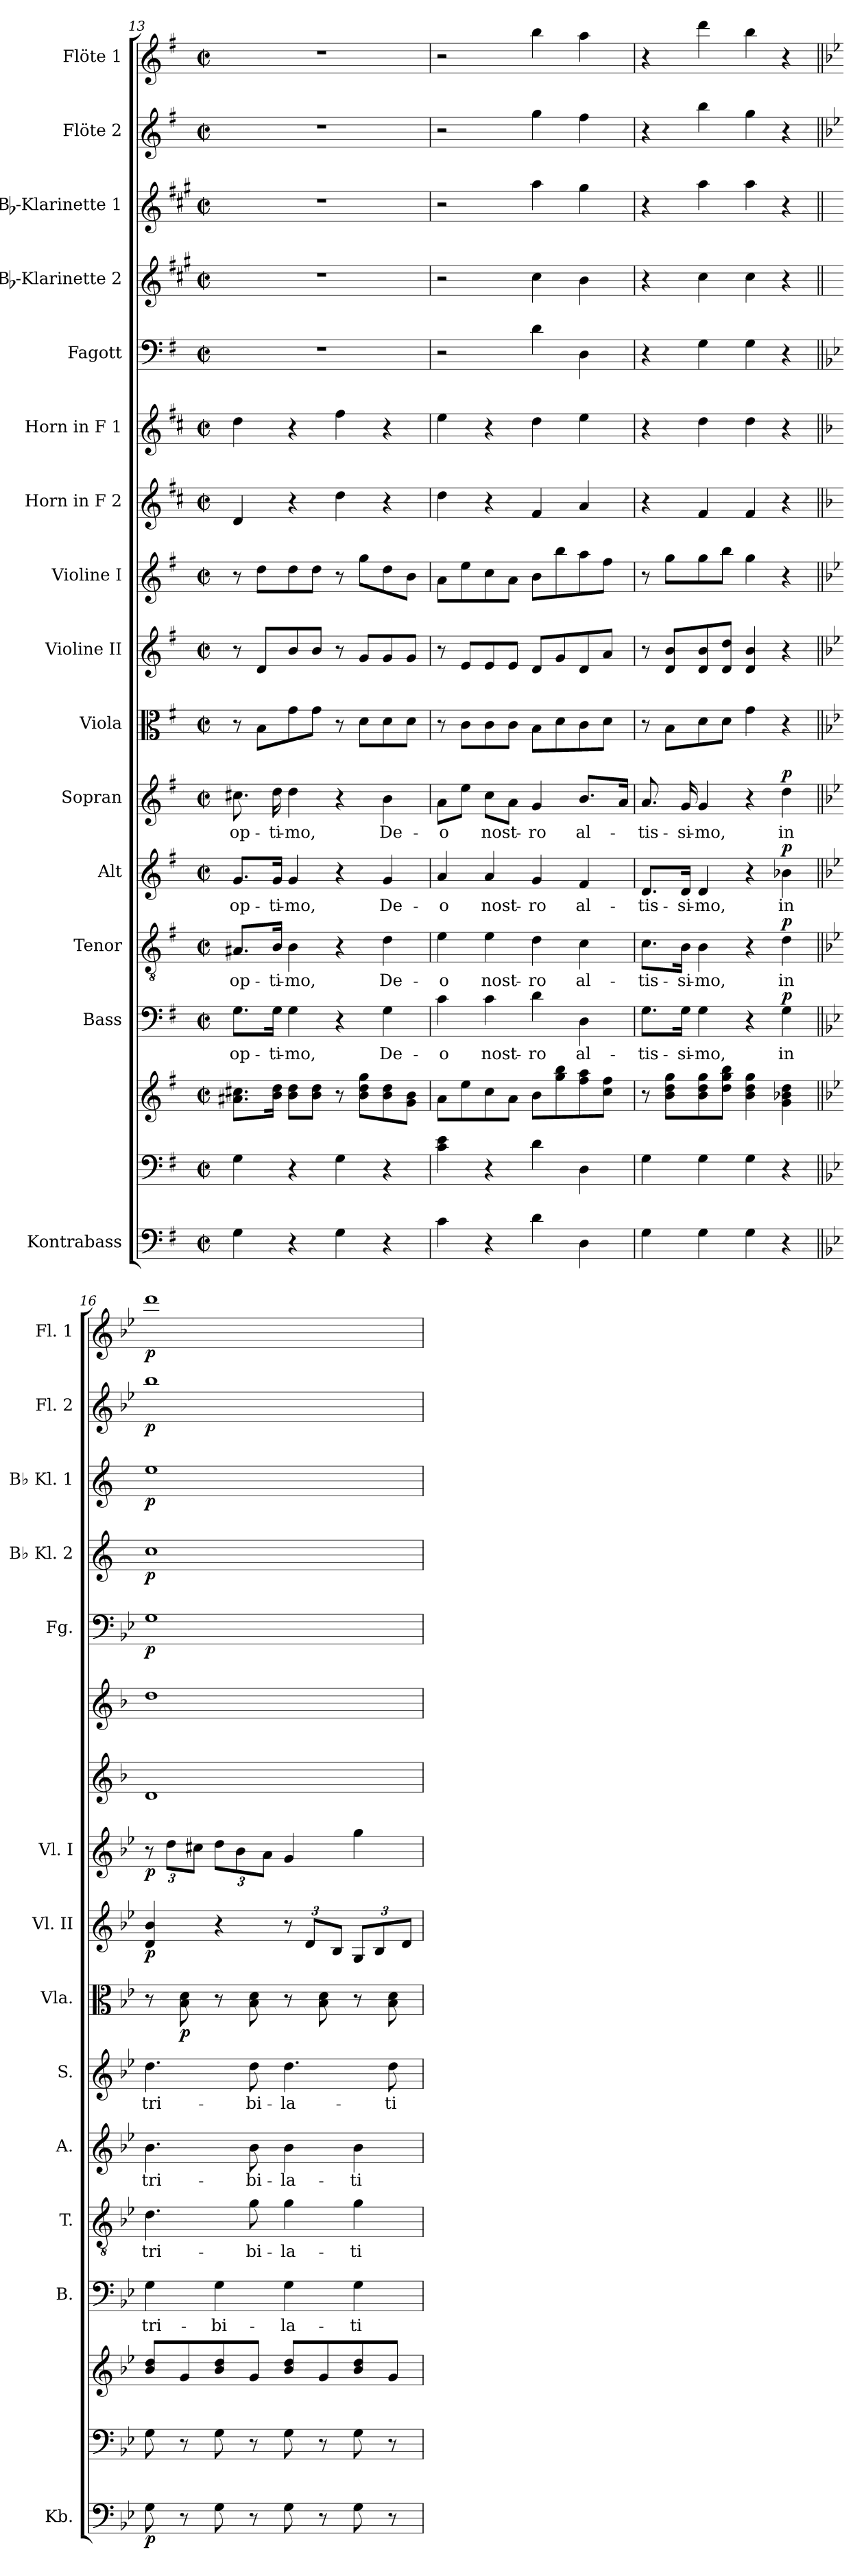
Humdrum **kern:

**kern	**dynam	**kern	**kern	**kern	**text	**dynam	**kern	**text	**dynam	**kern	**text	**dynam	**kern	**text	**dynam	**kern	**dynam	**kern	**dynam	**kern	**dynam	**kern	**kern	**kern	**dynam	**kern	**dynam	**kern	**dynam	**kern	**dynam	**kern	**dynam
*part16	*part16	*part15	*part15	*part14	*part14	*part14	*part13	*part13	*part13	*part12	*part12	*part12	*part11	*part11	*part11	*part10	*part10	*part9	*part9	*part8	*part8	*part7	*part6	*part5	*part5	*part4	*part4	*part3	*part3	*part2	*part2	*part1	*part1
*staff17	*staff17	*staff16	*staff15	*staff14	*staff14	*staff14	*staff13	*staff13	*staff13	*staff12	*staff12	*staff12	*staff11	*staff11	*staff11	*staff10	*staff10	*staff9	*staff9	*staff8	*staff8	*staff7	*staff6	*staff5	*staff5	*staff4	*staff4	*staff3	*staff3	*staff2	*staff2	*staff1	*staff1
*I"Kontrabass	*	*	*	*I"Bass	*	*	*I"Tenor	*	*	*I"Alt	*	*	*I"Sopran	*	*	*I"Viola	*	*I"Violine II	*	*I"Violine I	*	*I"Horn in F 2	*I"Horn in F 1	*I"Fagott	*	*I"Bb-Klarinette 2	*	*I"Bb-Klarinette 1	*	*I"Flöte 2	*	*I"Flöte 1	*
*I'Kb.	*	*	*	*I'B.	*	*	*I'T.	*	*	*I'A.	*	*	*I'S.	*	*	*I'Vla.	*	*I'Vl. II	*	*I'Vl. I	*	*	*	*I'Fg.	*	*I'Bb Kl. 2	*	*I'Bb Kl. 1	*	*I'Fl. 2	*	*I'Fl. 1	*
*clefF4	*	*clefF4	*clefG2	*clefF4	*	*	*clefGv2	*	*	*clefG2	*	*	*clefG2	*	*	*clefC3	*	*clefG2	*	*clefG2	*	*clefG2	*clefG2	*clefF4	*	*clefG2	*	*clefG2	*	*clefG2	*	*clefG2	*
*ITrd7c12	*	*	*	*	*	*	*	*	*	*	*	*	*	*	*	*	*	*	*	*	*	*ITrd4c7	*ITrd4c7	*	*	*ITrd1c2	*	*ITrd1c2	*	*	*	*	*
*k[f#]	*	*k[f#]	*k[f#]	*k[f#]	*	*	*k[f#]	*	*	*k[f#]	*	*	*k[f#]	*	*	*k[f#]	*	*k[f#]	*	*k[f#]	*	*k[f#]	*k[f#]	*k[f#]	*	*k[f#]	*	*k[f#]	*	*k[f#]	*	*k[f#]	*
*G:	*	*G:	*G:	*G:	*	*	*G:	*	*	*G:	*	*	*G:	*	*	*G:	*	*G:	*	*G:	*	*G:	*G:	*G:	*	*G:	*	*G:	*	*G:	*	*G:	*
*M2/2	*	*M2/2	*M2/2	*M2/2	*	*	*M2/2	*	*	*M2/2	*	*	*M2/2	*	*	*M2/2	*	*M2/2	*	*M2/2	*	*M2/2	*M2/2	*M2/2	*	*M2/2	*	*M2/2	*	*M2/2	*	*M2/2	*
*met(c|)	*	*met(c|)	*met(c|)	*met(c|)	*	*	*met(c|)	*	*	*met(c|)	*	*	*met(c|)	*	*	*met(c|)	*	*met(c|)	*	*met(c|)	*	*met(c|)	*met(c|)	*met(c|)	*	*met(c|)	*	*met(c|)	*	*met(c|)	*	*met(c|)	*
=13	=13	=13	=13	=13	=13	=13	=13	=13	=13	=13	=13	=13	=13	=13	=13	=13	=13	=13	=13	=13	=13	=13	=13	=13	=13	=13	=13	=13	=13	=13	=13	=13	=13
!	!	!	!	!	!LO:LY:b	!	!	!LO:LY:b	!	!	!LO:LY:b	!	!	!LO:LY:b	!	!	!	!	!	!	!	!	!	!	!	!	!	!	!	!	!	!	!
4GG\	.	4G\	8.a#X\ 8.cc#X\L	8.G\L	op-	.	8.A#X/L	op-	.	8.g/L	op-	.	8.cc#X\	op-	.	8r	.	8r	.	8r	.	4G/	4g\	1r	.	1r	.	1r	.	1r	.	1r	.
.	.	.	.	.	.	.	.	.	.	.	.	.	.	.	.	8B\L	.	8d/L	.	8dd\L	.	.	.	.	.	.	.	.	.	.	.	.	.
!	!	!	!	!	!LO:LY:b	!	!	!LO:LY:b	!	!	!LO:LY:b	!	!	!LO:LY:b	!	!	!	!	!	!	!	!	!	!	!	!	!	!	!	!	!	!	!
.	.	.	16b\ 16dd\Jk	16G\Jk	-ti-	.	16B/Jk	-ti-	.	16g/Jk	-ti-	.	16dd\	-ti-	.	.	.	.	.	.	.	.	.	.	.	.	.	.	.	.	.	.	.
!	!	!	!	!	!LO:LY:b	!	!	!LO:LY:b	!	!	!LO:LY:b	!	!	!LO:LY:b	!	!	!	!	!	!	!	!	!	!	!	!	!	!	!	!	!	!	!
4r	.	4r	8b\ 8dd\L	4G\	-mo,	.	4B\	-mo,	.	4g/	-mo,	.	4dd\	-mo,	.	8g\	.	8b/	.	8dd\	.	4r	4r	.	.	.	.	.	.	.	.	.	.
.	.	.	8b\ 8dd\J	.	.	.	.	.	.	.	.	.	.	.	.	8g\J	.	8b/J	.	8dd\J	.	.	.	.	.	.	.	.	.	.	.	.	.
4GG\	.	4G\	8r	4r	.	.	4r	.	.	4r	.	.	4r	.	.	8r	.	8r	.	8r	.	4g\	4b\	.	.	.	.	.	.	.	.	.	.
.	.	.	8b\ 8dd\ 8gg\L	.	.	.	.	.	.	.	.	.	.	.	.	8d\L	.	8g/L	.	8gg\L	.	.	.	.	.	.	.	.	.	.	.	.	.
!	!	!	!	!	!LO:LY:b	!	!	!LO:LY:b	!	!	!LO:LY:b	!	!	!LO:LY:b	!	!	!	!	!	!	!	!	!	!	!	!	!	!	!	!	!	!	!
4r	.	4r	8b\ 8dd\	4G\	De-	.	4d\	De-	.	4g/	De-	.	4b\	De-	.	8d\	.	8g/	.	8dd\	.	4r	4r	.	.	.	.	.	.	.	.	.	.
.	.	.	8g\ 8b\J	.	.	.	.	.	.	.	.	.	.	.	.	8d\J	.	8g/J	.	8b\J	.	.	.	.	.	.	.	.	.	.	.	.	.
!!LO:PB:g=z
=14	=14	=14	=14	=14	=14	=14	=14	=14	=14	=14	=14	=14	=14	=14	=14	=14	=14	=14	=14	=14	=14	=14	=14	=14	=14	=14	=14	=14	=14	=14	=14	=14	=14
!	!	!	!	!	!LO:LY:b	!	!	!LO:LY:b	!	!	!LO:LY:b	!	!	!LO:LY:b	!	!	!	!	!	!	!	!	!	!	!	!	!	!	!	!	!	!	!
4C\	.	4c\ 4e\	8a\L	4c\	-o	.	4e\	-o	.	4a/	-o	.	8a\L	-o	.	8r	.	8r	.	8a\L	.	4g\	4a\	2r	.	2r	.	2r	.	2r	.	2r	.
.	.	.	8ee\	.	.	.	.	.	.	.	.	.	8ee\J	.	.	8c\L	.	8e/L	.	8ee\	.	.	.	.	.	.	.	.	.	.	.	.	.
!	!	!	!	!	!LO:LY:b	!	!	!LO:LY:b	!	!	!LO:LY:b	!	!	!LO:LY:b	!	!	!	!	!	!	!	!	!	!	!	!	!	!	!	!	!	!	!
4r	.	4r	8cc\	4c\	nost-	.	4e\	nost-	.	4a/	nost-	.	8cc\L	nost-	.	8c\	.	8e/	.	8cc\	.	4r	4r	.	.	.	.	.	.	.	.	.	.
.	.	.	8a\J	.	.	.	.	.	.	.	.	.	8a\J	.	.	8c\J	.	8e/J	.	8a\J	.	.	.	.	.	.	.	.	.	.	.	.	.
!	!	!	!	!	!LO:LY:b	!	!	!LO:LY:b	!	!	!LO:LY:b	!	!	!LO:LY:b	!	!	!	!	!	!	!	!	!	!	!	!	!	!	!	!	!	!	!
4D\	.	4d\	8b\L	4d\	-ro	.	4d\	-ro	.	4g/	-ro	.	4g/	-ro	.	8B\L	.	8d/L	.	8b\L	.	4B/	4g\	4d\	.	4b\	.	4gg\	.	4gg\	.	4bb\	.
.	.	.	8gg\ 8bb\	.	.	.	.	.	.	.	.	.	.	.	.	8d\	.	8g/	.	8bb\	.	.	.	.	.	.	.	.	.	.	.	.	.
!	!	!	!	!	!LO:LY:b	!	!	!LO:LY:b	!	!	!LO:LY:b	!	!	!LO:LY:b	!	!	!	!	!	!	!	!	!	!	!	!	!	!	!	!	!	!	!
4DD\	.	4D\	8ff#\ 8aa\	4D\	al-	.	4c\	al-	.	4f#/	al-	.	8.b/L	al-	.	8c\	.	8d/	.	8aa\	.	4d/	4a\	4D\	.	4a\	.	4ff#\	.	4ff#\	.	4aa\	.
.	.	.	8cc\ 8ff#\J	.	.	.	.	.	.	.	.	.	.	.	.	8d\J	.	8a/J	.	8ff#\J	.	.	.	.	.	.	.	.	.	.	.	.	.
.	.	.	.	.	.	.	.	.	.	.	.	.	16a/Jk	.	.	.	.	.	.	.	.	.	.	.	.	.	.	.	.	.	.	.	.
=15	=15	=15	=15	=15	=15	=15	=15	=15	=15	=15	=15	=15	=15	=15	=15	=15	=15	=15	=15	=15	=15	=15	=15	=15	=15	=15	=15	=15	=15	=15	=15	=15	=15
!	!	!	!	!	!LO:LY:b	!	!	!LO:LY:b	!	!	!LO:LY:b	!	!	!LO:LY:b	!	!	!	!	!	!	!	!	!	!	!	!	!	!	!	!	!	!	!
4GG\	.	4G\	8r	8.G\L	-tis-	.	8.c\L	-tis-	.	8.d/L	-tis-	.	8.a/	-tis-	.	8r	.	8r	.	8r	.	4r	4r	4r	.	4r	.	4r	.	4r	.	4r	.
.	.	.	8b\ 8dd\ 8gg\L	.	.	.	.	.	.	.	.	.	.	.	.	8B\L	.	8d/ 8b/L	.	8gg\L	.	.	.	.	.	.	.	.	.	.	.	.	.
!	!	!	!	!	!LO:LY:b	!	!	!LO:LY:b	!	!	!LO:LY:b	!	!	!LO:LY:b	!	!	!	!	!	!	!	!	!	!	!	!	!	!	!	!	!	!	!
.	.	.	.	16G\Jk	-si-	.	16B\Jk	-si-	.	16d/Jk	-si-	.	16g/	-si-	.	.	.	.	.	.	.	.	.	.	.	.	.	.	.	.	.	.	.
!	!	!	!	!	!LO:LY:b	!	!	!LO:LY:b	!	!	!LO:LY:b	!	!	!LO:LY:b	!	!	!	!	!	!	!	!	!	!	!	!	!	!	!	!	!	!	!
4GG\	.	4G\	8b\ 8dd\ 8gg\	4G\	-mo,	.	4B\	-mo,	.	4d/	-mo,	.	4g/	-mo,	.	8d\	.	8d/ 8b/	.	8gg\	.	4B/	4g\	4G\	.	4b\	.	4gg\	.	4bb\	.	4ddd\	.
.	.	.	8dd\ 8gg\ 8bb\J	.	.	.	.	.	.	.	.	.	.	.	.	8d\J	.	8d/ 8dd/J	.	8bb\J	.	.	.	.	.	.	.	.	.	.	.	.	.
4GG\	.	4G\	4b\ 4dd\ 4gg\	4r	.	.	4r	.	.	4r	.	.	4r	.	.	4g\	.	4d/ 4b/	.	4gg\	.	4B/	4g\	4G\	.	4b\	.	4gg\	.	4gg\	.	4bb\	.
!	!	!	!	!	!LO:LY:b	!LO:DY:a	!	!LO:LY:b	!LO:DY:a	!	!LO:LY:b	!LO:DY:a	!	!LO:LY:b	!LO:DY:a	!	!	!	!	!	!	!	!	!	!	!	!	!	!	!	!	!	!
4r	.	4r	4g\ 4b-X\ 4dd\	4G\	in	p	4d\	in	p	4b-X\	in	p	4dd\	in	p	4r	.	4r	.	4r	.	4r	4r	4r	.	4r	.	4r	.	4r	.	4r	.
=16||	=16||	=16||	=16||	=16||	=16||	=16||	=16||	=16||	=16||	=16||	=16||	=16||	=16||	=16||	=16||	=16||	=16||	=16||	=16||	=16||	=16||	=16||	=16||	=16||	=16||	=16||	=16||	=16||	=16||	=16||	=16||	=16||	=16||
*k[b-e-]	*	*k[b-e-]	*k[b-e-]	*k[b-e-]	*	*	*k[b-e-]	*	*	*k[b-e-]	*	*	*k[b-e-]	*	*	*k[b-e-]	*	*k[b-e-]	*	*k[b-e-]	*	*k[b-e-]	*k[b-e-]	*k[b-e-]	*	*k[b-e-]	*	*k[b-e-]	*	*k[b-e-]	*	*k[b-e-]	*
*B-:	*	*B-:	*B-:	*B-:	*	*	*B-:	*	*	*B-:	*	*	*B-:	*	*	*B-:	*	*B-:	*	*B-:	*	*B-:	*B-:	*B-:	*	*B-:	*	*B-:	*	*B-:	*	*B-:	*
!	!	!	!	!	!LO:LY:b	!	!	!LO:LY:b	!	!	!LO:LY:b	!	!	!LO:LY:b	!	!	!	!	!	!	!	!	!	!	!	!	!	!	!	!	!	!	!
*	*	*	*	*	*	*	*	*	*	*	*	*	*	*	*	*	*	*	*	*Xbrackettup	*	*	*	*	*	*	*	*	*	*	*	*	*
!	!LO:DY:b	!	!	!	!	!	!	!	!	!	!	!	!	!	!	!	!	!	!LO:DY:b	!	!LO:DY:b	!	!	!	!LO:DY:b	!	!LO:DY:b	!	!LO:DY:b	!	!LO:DY:b	!	!LO:DY:b
8GG\	p	8G\	8b-/ 8dd/L	4G\	tri-	.	4.d\	tri-	.	4.b-\	tri-	.	4.dd\	tri-	.	8r	.	4d/ 4b-/	p	12r	p	1G	1g	1G	p	1b-	p	1dd	p	1bb-	p	1ddd	p
.	.	.	.	.	.	.	.	.	.	.	.	.	.	.	.	.	.	.	.	12dd\L	.	.	.	.	.	.	.	.	.	.	.	.	.
!	!	!	!	!	!	!	!	!	!	!	!	!	!	!	!	!	!LO:DY:b	!	!	!	!	!	!	!	!	!	!	!	!	!	!	!	!
8r	.	8r	8g/	.	.	.	.	.	.	.	.	.	.	.	.	8B-\ 8d\	p	.	.	.	.	.	.	.	.	.	.	.	.	.	.	.	.
.	.	.	.	.	.	.	.	.	.	.	.	.	.	.	.	.	.	.	.	12cc#X\J	.	.	.	.	.	.	.	.	.	.	.	.	.
!	!	!	!	!	!LO:LY:b	!	!	!	!	!	!	!	!	!	!	!	!	!	!	!	!	!	!	!	!	!	!	!	!	!	!	!	!
8GG\	.	8G\	8b-/ 8dd/	4G\	-bi-	.	.	.	.	.	.	.	.	.	.	8r	.	4r	.	12dd\L	.	.	.	.	.	.	.	.	.	.	.	.	.
.	.	.	.	.	.	.	.	.	.	.	.	.	.	.	.	.	.	.	.	12b-\	.	.	.	.	.	.	.	.	.	.	.	.	.
!	!	!	!	!	!	!	!	!LO:LY:b	!	!	!LO:LY:b	!	!	!LO:LY:b	!	!	!	!	!	!	!	!	!	!	!	!	!	!	!	!	!	!	!
8r	.	8r	8g/J	.	.	.	8g\	-bi-	.	8b-\	-bi-	.	8dd\	-bi-	.	8B-\ 8d\	.	.	.	.	.	.	.	.	.	.	.	.	.	.	.	.	.
.	.	.	.	.	.	.	.	.	.	.	.	.	.	.	.	.	.	.	.	12a\J	.	.	.	.	.	.	.	.	.	.	.	.	.
!	!	!	!	!	!LO:LY:b	!	!	!LO:LY:b	!	!	!LO:LY:b	!	!	!LO:LY:b	!	!	!	!	!	!	!	!	!	!	!	!	!	!	!	!	!	!	!
*	*	*	*	*	*	*	*	*	*	*	*	*	*	*	*	*	*	*Xbrackettup	*	*	*	*	*	*	*	*	*	*	*	*	*	*	*
8GG\	.	8G\	8b-/ 8dd/L	4G\	-la-	.	4g\	-la-	.	4b-\	-la-	.	4.dd\	-la-	.	8r	.	12r	.	4g/	.	.	.	.	.	.	.	.	.	.	.	.	.
.	.	.	.	.	.	.	.	.	.	.	.	.	.	.	.	.	.	12d/L	.	.	.	.	.	.	.	.	.	.	.	.	.	.	.
8r	.	8r	8g/	.	.	.	.	.	.	.	.	.	.	.	.	8B-\ 8d\	.	.	.	.	.	.	.	.	.	.	.	.	.	.	.	.	.
.	.	.	.	.	.	.	.	.	.	.	.	.	.	.	.	.	.	12B-/J	.	.	.	.	.	.	.	.	.	.	.	.	.	.	.
!	!	!	!	!	!LO:LY:b	!	!	!LO:LY:b	!	!	!LO:LY:b	!	!	!	!	!	!	!	!	!	!	!	!	!	!	!	!	!	!	!	!	!	!
8GG\	.	8G\	8b-/ 8dd/	4G\	-ti-	.	4g\	-ti-	.	4b-\	-ti-	.	.	.	.	8r	.	12G/L	.	4gg\	.	.	.	.	.	.	.	.	.	.	.	.	.
.	.	.	.	.	.	.	.	.	.	.	.	.	.	.	.	.	.	12B-/	.	.	.	.	.	.	.	.	.	.	.	.	.	.	.
!	!	!	!	!	!	!	!	!	!	!	!	!	!	!LO:LY:b	!	!	!	!	!	!	!	!	!	!	!	!	!	!	!	!	!	!	!
8r	.	8r	8g/J	.	.	.	.	.	.	.	.	.	8dd\	-ti-	.	8B-\ 8d\	.	.	.	.	.	.	.	.	.	.	.	.	.	.	.	.	.
.	.	.	.	.	.	.	.	.	.	.	.	.	.	.	.	.	.	12d/J	.	.	.	.	.	.	.	.	.	.	.	.	.	.	.
=	=	=	=	=	=	=	=	=	=	=	=	=	=	=	=	=	=	=	=	=	=	=	=	=	=	=	=	=	=	=	=	=	=
*-	*-	*-	*-	*-	*-	*-	*-	*-	*-	*-	*-	*-	*-	*-	*-	*-	*-	*-	*-	*-	*-	*-	*-	*-	*-	*-	*-	*-	*-	*-	*-	*-	*-
